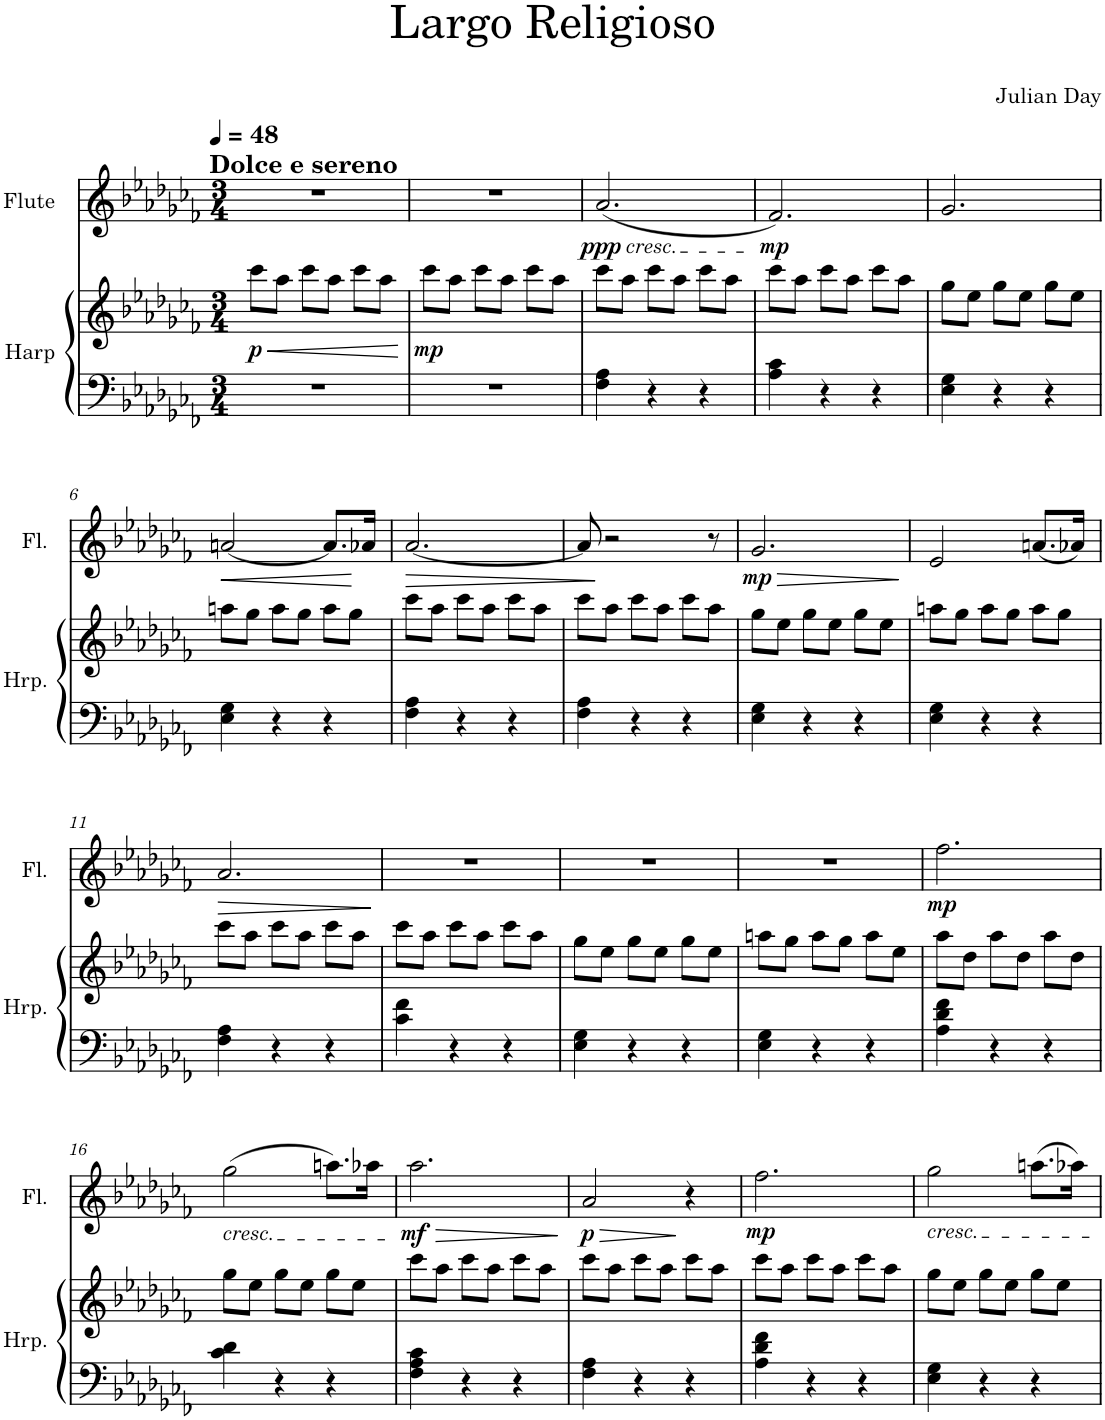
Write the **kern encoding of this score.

**kern	**kern	**dynam	**kern	**dynam
*part2	*part2	*part2	*part1	*part1
*staff3	*staff2	*staff2/3	*staff1	*staff1
*I"Harp	*	*	*I"Flute	*
*I'Hrp.	*	*	*I'Fl.	*
*clefF4	*clefG2	*	*clefG2	*
*k[b-e-a-d-g-c-f-]	*k[b-e-a-d-g-c-f-]	*	*k[b-e-a-d-g-c-f-]	*
*M3/4	*M3/4	*	*M3/4	*
*MM48	*MM48	*	*MM48	*
=1	=1	=1	=1	=1
!	!	!	!LO:TX:a:t=Dolce e sereno	!
!	!	!LO:HP:b	!	!
!	!	!LO:DY:n=1:b	!	!
2.r	8ccc-\L	< p	2.r	.
.	8aa-\J	.	.	.
.	8ccc-\L	.	.	.
.	8aa-\J	.	.	.
.	8ccc-\L	.	.	.
.	8aa-\J	.	.	.
.	.	[	.	.
=2	=2	=2	=2	=2
!	!	!LO:DY:b	!	!
2.r	8ccc-\L	mp	2.r	.
.	8aa-\J	.	.	.
.	8ccc-\L	.	.	.
.	8aa-\J	.	.	.
.	8ccc-\L	.	.	.
.	8aa-\J	.	.	.
=3	=3	=3	=3	=3
!	!	!	!LO:TX:b:i:t=cresc.	!
!	!	!	!	!LO:DY:b
4F-\ 4A-\	8ccc-\L	.	(2.a-/	ppp
.	8aa-\J	.	.	.
4r	8ccc-\L	.	.	.
.	8aa-\J	.	.	.
4r	8ccc-\L	.	.	.
.	8aa-\J	.	.	.
=4	=4	=4	=4	=4
!	!	!	!	!LO:DY:b
4A-\ 4c-\	8ccc-\L	.	2.f-/)	mp
.	8aa-\J	.	.	.
4r	8ccc-\L	.	.	.
.	8aa-\J	.	.	.
4r	8ccc-\L	.	.	.
.	8aa-\J	.	.	.
=5	=5	=5	=5	=5
4E-\ 4G-\	8gg-\L	.	2.g-/	.
.	8ee-\J	.	.	.
4r	8gg-\L	.	.	.
.	8ee-\J	.	.	.
4r	8gg-\L	.	.	.
.	8ee-\J	.	.	.
!!LO:LB:g=z
=6	=6	=6	=6	=6
!	!	!	!	!LO:HP:b
4E-\ 4G-\	8aan\L	.	[2an/	<
.	8gg-\J	.	.	.
4r	8aa\L	.	.	.
.	8gg-\J	.	.	.
4r	8aa\L	.	8.a/L]	.
.	8gg-\J	.	.	.
.	.	.	16a-X/Jk	[
=7	=7	=7	=7	=7
!	!	!	!	!LO:HP:b
4F-\ 4A-\	8ccc-\L	.	[2.a-/	>
.	8aa-\J	.	.	.
4r	8ccc-\L	.	.	.
.	8aa-\J	.	.	.
4r	8ccc-\L	.	.	.
.	8aa-\J	.	.	.
=8	=8	=8	=8	=8
4F-\ 4A-\	8ccc-\L	.	8a-/]	.
.	8aa-\J	.	2r	]
4r	8ccc-\L	.	.	.
.	8aa-\J	.	.	.
4r	8ccc-\L	.	.	.
.	8aa-\J	.	8r	.
=9	=9	=9	=9	=9
!	!	!	!	!LO:HP:b
!	!	!	!	!LO:DY:n=1:b
4E-\ 4G-\	8gg-\L	.	2.g-/	> mp
.	8ee-\J	.	.	.
4r	8gg-\L	.	.	.
.	8ee-\J	.	.	.
4r	8gg-\L	.	.	.
.	8ee-\J	.	.	.
.	.	.	.	]
=10	=10	=10	=10	=10
4E-\ 4G-\	8aan\L	.	2e-/	.
.	8gg-\J	.	.	.
4r	8aa\L	.	.	.
.	8gg-\J	.	.	.
4r	8aa\L	.	(8.an/L	.
.	8gg-\J	.	.	.
.	.	.	16a-X/Jk)	.
!!LO:LB:g=z
=11	=11	=11	=11	=11
!	!	!	!	!LO:HP:b
4F-\ 4A-\	8ccc-\L	.	2.a-/	>
.	8aa-\J	.	.	.
4r	8ccc-\L	.	.	.
.	8aa-\J	.	.	.
4r	8ccc-\L	.	.	.
.	8aa-\J	.	.	.
.	.	.	.	]
=12	=12	=12	=12	=12
4c-\ 4f-\	8ccc-\L	.	2.r	.
.	8aa-\J	.	.	.
4r	8ccc-\L	.	.	.
.	8aa-\J	.	.	.
4r	8ccc-\L	.	.	.
.	8aa-\J	.	.	.
=13	=13	=13	=13	=13
4E-\ 4G-\	8gg-\L	.	2.r	.
.	8ee-\J	.	.	.
4r	8gg-\L	.	.	.
.	8ee-\J	.	.	.
4r	8gg-\L	.	.	.
.	8ee-\J	.	.	.
=14	=14	=14	=14	=14
4E-\ 4G-\	8aan\L	.	2.r	.
.	8gg-\J	.	.	.
4r	8aa\L	.	.	.
.	8gg-\J	.	.	.
4r	8aa\L	.	.	.
.	8ee-\J	.	.	.
=15	=15	=15	=15	=15
!	!	!	!	!LO:DY:b
4A-\ 4d-\ 4f-\	8aa-\L	.	2.ff-\	mp
.	8dd-\J	.	.	.
4r	8aa-\L	.	.	.
.	8dd-\J	.	.	.
4r	8aa-\L	.	.	.
.	8dd-\J	.	.	.
!!LO:LB:g=z
=16	=16	=16	=16	=16
!	!	!	!LO:TX:b:i:t=cresc.	!
4c-\ 4d-\	8gg-\L	.	(2gg-\	.
.	8ee-\J	.	.	.
4r	8gg-\L	.	.	.
.	8ee-\J	.	.	.
4r	8gg-\L	.	8.aan\L)	.
.	8ee-\J	.	.	.
.	.	.	16aa-X\Jk	.
=17	=17	=17	=17	=17
!	!	!	!	!LO:HP:b
!	!	!	!	!LO:DY:n=1:b
4F-\ 4A-\ 4c-\	8ccc-\L	.	2.aa-\	> mf
.	8aa-\J	.	.	.
4r	8ccc-\L	.	.	.
.	8aa-\J	.	.	.
4r	8ccc-\L	.	.	.
.	8aa-\J	.	.	.
.	.	.	.	]
=18	=18	=18	=18	=18
!	!	!	!	!LO:HP:b
!	!	!	!	!LO:DY:n=1:b
4F-\ 4A-\	8ccc-\L	.	2a-/	> p
.	8aa-\J	.	.	.
4r	8ccc-\L	.	.	.
.	8aa-\J	.	.	.
4r	8ccc-\L	.	4r	]
.	8aa-\J	.	.	.
=19	=19	=19	=19	=19
!	!	!	!	!LO:DY:b
4A-\ 4d-\ 4f-\	8ccc-\L	.	2.ff-\	mp
.	8aa-\J	.	.	.
4r	8ccc-\L	.	.	.
.	8aa-\J	.	.	.
4r	8ccc-\L	.	.	.
.	8aa-\J	.	.	.
=20	=20	=20	=20	=20
!	!	!	!LO:TX:b:i:t=cresc.	!
4E-\ 4G-\	8gg-\L	.	2gg-\	.
.	8ee-\J	.	.	.
4r	8gg-\L	.	.	.
.	8ee-\J	.	.	.
4r	8gg-\L	.	(8.aan\L	.
.	8ee-\J	.	.	.
.	.	.	16aa-X\Jk)	.
=	=	=	=	=
*-	*-	*-	*-	*-
